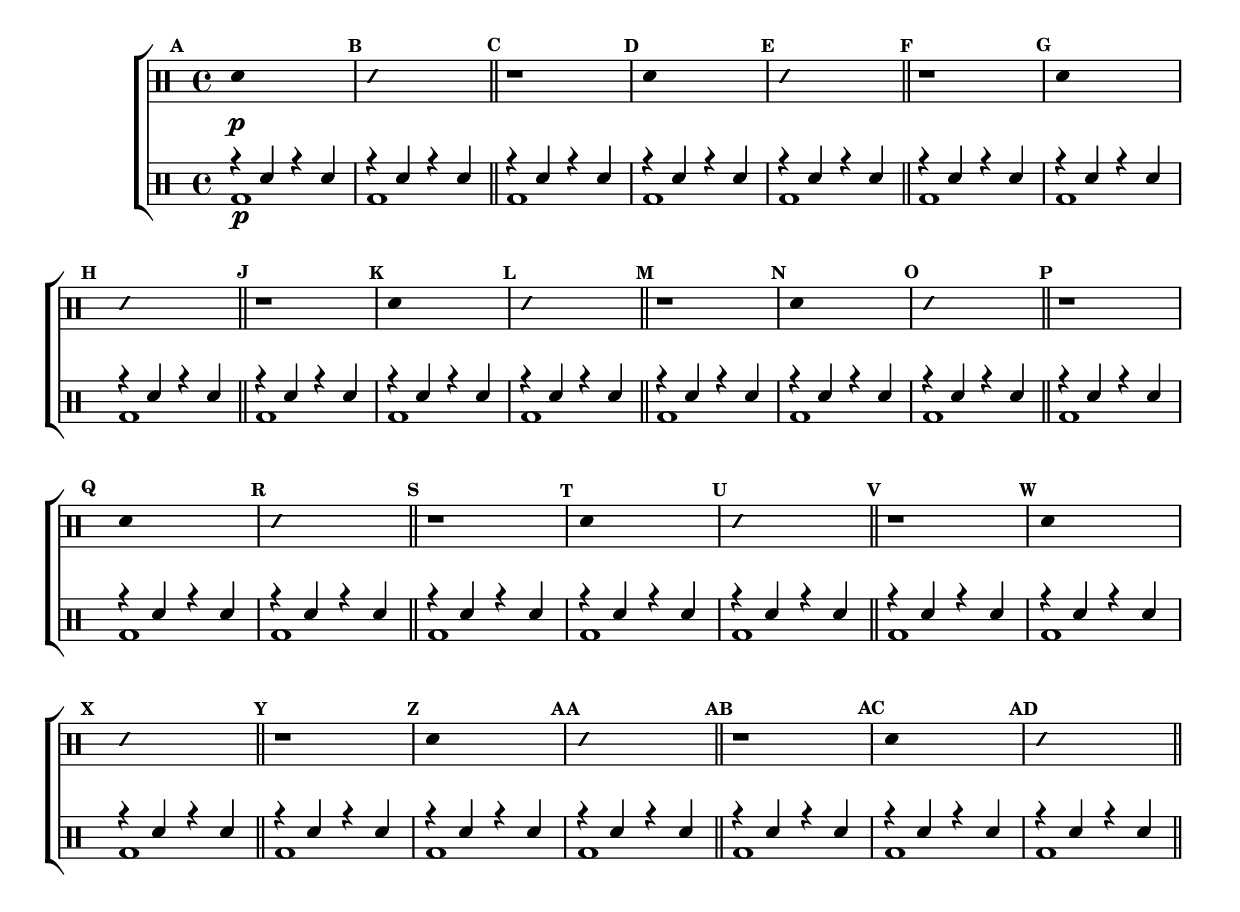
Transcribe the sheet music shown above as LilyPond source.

%-*- coding: utf-8 -*-

\version "2.10.00"

%\header {title = "escala modais sobre la bemol - parte 2"}

\new ChoirStaff <<

\drummode <<

\drums {
\override Staff.TimeSignature #'style = #'()
\time 4/4 

\override Score.BarNumber #'transparent = ##t
\override Score.RehearsalMark #'font-size = #-2
\set Score.markFormatter = #format-mark-numbers

\context DrumVoice = "1" { }
\context DrumVoice = "2" { }

{ 
%1
\mark \default
\override Stem #'transparent = ##t
sn4\p s2.
\mark \default
\override NoteHead #'style = #'slash
\override NoteHead #'font-size = #-4
sn4 s2.
\revert NoteHead #'style 
\revert NoteHead #'font-size
\bar "||"


%2
\mark \default
r1
\mark \default
\override Stem #'transparent = ##t
sn4 s2.
\mark \default
\override NoteHead #'style = #'slash
\override NoteHead #'font-size = #-4
sn4 s2.
\revert NoteHead #'style 
\revert NoteHead #'font-size
\bar "||"


%3
\mark \default
r1
\mark \default
\override Stem #'transparent = ##t
sn4 s2.
\mark \default
\override NoteHead #'style = #'slash
\override NoteHead #'font-size = #-4
sn4 s2.
\revert NoteHead #'style 
\revert NoteHead #'font-size
\bar "||"


%4
\mark \default
r1
\mark \default
\override Stem #'transparent = ##t
sn4 s2.
\mark \default
\override NoteHead #'style = #'slash
\override NoteHead #'font-size = #-4
sn4 s2.
\revert NoteHead #'style 
\revert NoteHead #'font-size
\bar "||"


%5
\mark \default
r1
\mark \default
\override Stem #'transparent = ##t
sn4 s2.
\mark \default
\override NoteHead #'style = #'slash
\override NoteHead #'font-size = #-4
sn4 s2.
\revert NoteHead #'style 
\revert NoteHead #'font-size
\bar "||"


%6
\mark \default
r1
\mark \default
\override Stem #'transparent = ##t
sn4 s2.
\mark \default
\override NoteHead #'style = #'slash
\override NoteHead #'font-size = #-4
sn4 s2.
\revert NoteHead #'style 
\revert NoteHead #'font-size
\bar "||"


%7
\mark \default
r1
\mark \default
\override Stem #'transparent = ##t
sn4 s2.
\mark \default
\override NoteHead #'style = #'slash
\override NoteHead #'font-size = #-4
sn4 s2.
\revert NoteHead #'style 
\revert NoteHead #'font-size
\bar "||"


%8
\mark \default
r1
\mark \default
\override Stem #'transparent = ##t
sn4 s2.
\mark \default
\override NoteHead #'style = #'slash
\override NoteHead #'font-size = #-4
sn4 s2.
\revert NoteHead #'style 
\revert NoteHead #'font-size
\bar "||"


%9
\mark \default
r1
\mark \default
\override Stem #'transparent = ##t
sn4 s2.
\mark \default
\override NoteHead #'style = #'slash
\override NoteHead #'font-size = #-4
sn4 s2.
\revert NoteHead #'style 
\revert NoteHead #'font-size
\bar "||"


%10
\mark \default
r1
\mark \default
\override Stem #'transparent = ##t
sn4 s2.
\mark \default
\override NoteHead #'style = #'slash
\override NoteHead #'font-size = #-4
sn4 s2.
\revert NoteHead #'style 
\revert NoteHead #'font-size
\bar "||"

}

}


\drums {

\override Staff.TimeSignature #'style = #'()
\time 4/4 

\override Score.BarNumber #'transparent = ##t
\override Score.RehearsalMark #'font-size = #-2
\set Score.markFormatter = #format-mark-numbers

\context DrumVoice = "1" { }
\context DrumVoice = "2" { }

<<

{
r4 sn4 r4 sn4
r4 sn4 r4 sn4
r4 sn4 r4 sn4
r4 sn4 r4 sn4
r4 sn4 r4 sn4

r4 sn4 r4 sn4
r4 sn4 r4 sn4
r4 sn4 r4 sn4
r4 sn4 r4 sn4
r4 sn4 r4 sn4

r4 sn4 r4 sn4
r4 sn4 r4 sn4
r4 sn4 r4 sn4
r4 sn4 r4 sn4
r4 sn4 r4 sn4

r4 sn4 r4 sn4
r4 sn4 r4 sn4
r4 sn4 r4 sn4
r4 sn4 r4 sn4
r4 sn4 r4 sn4

r4 sn4 r4 sn4
r4 sn4 r4 sn4
r4 sn4 r4 sn4
r4 sn4 r4 sn4
r4 sn4 r4 sn4

r4 sn4 r4 sn4
r4 sn4 r4 sn4
r4 sn4 r4 sn4
r4 sn4 r4 sn4

}

\\

{

bd1\p bd1 bd1 bd1 bd1 
bd1 bd1 bd1 bd1 bd1
bd1 bd1 bd1 bd1 bd1 
bd1 bd1 bd1 bd1 bd1 
bd1 bd1 bd1 bd1 bd1 
bd1 bd1 bd1 bd1 

}

>>

}

>>

>>